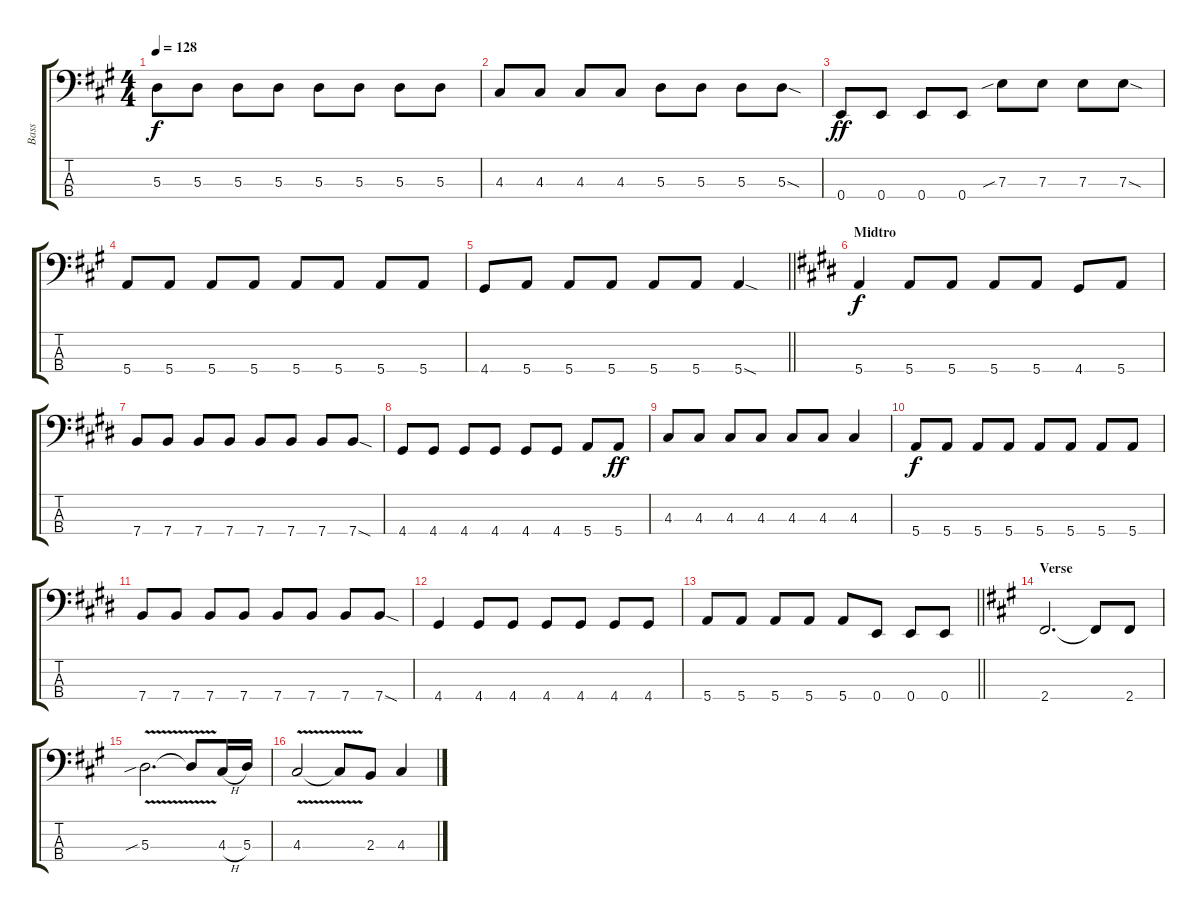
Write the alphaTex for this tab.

\track ("Bass" "Bass") {instrument electricbassfinger}
\staff {score tabs}
\tuning (G2 D2 A1 E1) {hide}
\ts (4 4)
\tempo 128
\clef f4
\ks a
5.3.8{dy f} 5.3.8 5.3.8 5.3.8 5.3.8 5.3.8 5.3.8 5.3.8 |
4.3.8 4.3.8 4.3.8 4.3.8 5.3.8 5.3.8 5.3.8 5.3{sod}.8 |
0.4.8{dy ff} 0.4.8 0.4.8 0.4.8 7.3{sib}.8 7.3.8 7.3.8 7.3{sod}.8 |
5.4.8 5.4.8 5.4.8 5.4.8 5.4.8 5.4.8 5.4.8 5.4.8 |
\barLineRight lightlight
4.4.8 5.4.8 5.4.8 5.4.8 5.4.8 5.4.8 5.4{sod}.4 |
\section ("" "Midtro")
\ks e
5.4.4{dy f} 5.4.8 5.4.8 5.4.8 5.4.8 4.4.8 5.4.8 |
7.4.8 7.4.8 7.4.8 7.4.8 7.4.8 7.4.8 7.4.8 7.4{sod}.8 |
4.4.8 4.4.8 4.4.8 4.4.8 4.4.8 4.4.8 5.4.8 5.4.8{dy ff} |
4.3.8 4.3.8 4.3.8 4.3.8 4.3.8 4.3.8 4.3.4 |
5.4.8{dy f} 5.4.8 5.4.8 5.4.8 5.4.8 5.4.8 5.4.8 5.4.8 |
7.4.8 7.4.8 7.4.8 7.4.8 7.4.8 7.4.8 7.4.8 7.4{sod}.8 |
4.4.4 4.4.8 4.4.8 4.4.8 4.4.8 4.4.8 4.4.8 |
\barLineRight lightlight
5.4.8 5.4.8 5.4.8 5.4.8 5.4.8 0.4.8 0.4.8 0.4.8 |
\section ("" "Verse")
\ks a
2.4.2{d} 2.4{t}.8 2.4.8 |
5.3{v sib}.2{d} 5.3{t}.8 4.3{h}.16 5.3.16 |
4.3{v}.2 4.3{t}.8 2.3.8 4.3.4
